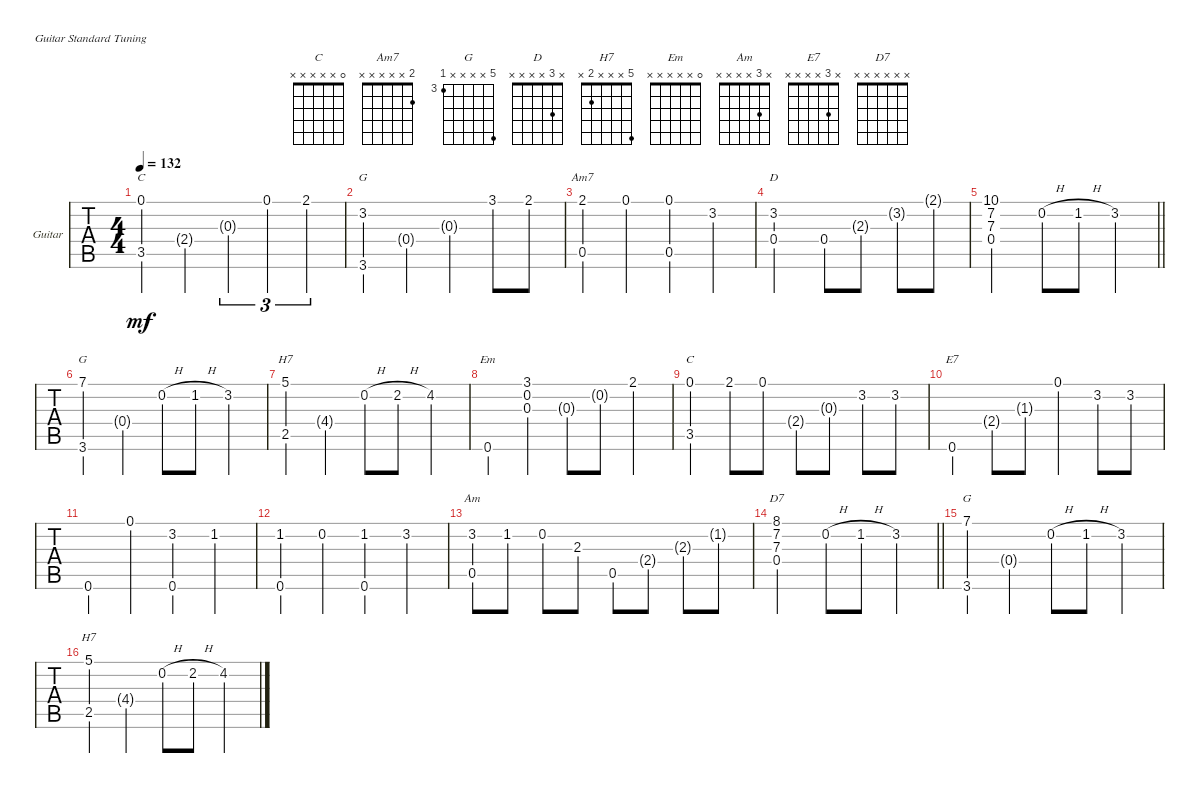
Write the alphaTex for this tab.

\defaultSystemsLayout 4
\bracketExtendMode groupsimilarinstruments
\firstSystemTrackNameOrientation horizontal
\otherSystemsTrackNameOrientation horizontal
\track ("" "Guitar") {instrument acousticguitarsteel}
\staff {tabs}
\tuning (E4 B3 G3 D3 A2 E2)
\chord ("C" x x 9 x x x) {firstfret 9}
\chord ("Am7" 2 x x x x x)
\chord ("G" x 3 x x x x)
\chord ("D" x 3 x x x x)
\chord ("G" 7 x x x x x) {firstfret 7}
\chord ("H7" 5 x x x x x)
\chord ("Em" 0 x x x x x)
\chord ("C" 0 x x x x x)
\chord ("Am" x 3 x x x x)
\chord ("E7" x 3 x x x x)
\chord ("D7" x x x x x x)
\chord ("G" 7 x x x x 3) {firstfret 3}
\chord ("H7" 5 x x x 2 x)
\ts (4 4)
\tempo 132
\clef g2
\ks a
(0.1 3.5).4{ch "C" dy mf} 2.4{g}.4 0.3{g}.4{tu (3 2)} 0.1.4{tu (3 2)} 2.1.4{tu (3 2)} |
(3.2 3.6).4{ch "G"} 0.4{g}.4 0.3{g}.4 3.1.8 2.1.8 |
(2.1 0.5).4{ch "Am7"} 0.1.4 (0.1 0.5).4 3.2.4 |
(3.2 0.4).2{ch "D"} 0.4.8 2.3{g}.8 3.2{g}.8 2.1{g}.8 |
\barLineRight lightlight
(10.1 7.3 7.2 0.4).2 0.2{h}.8 1.2{h}.8 3.2.4 |
(7.1 3.6).4{ch "G"} 0.4{g}.4 0.2{h}.8 1.2{h}.8 3.2.4 |
(5.1 2.5).4{ch "H7"} 4.4{g}.4 0.2{h}.8 2.2{h}.8 4.2.4 |
0.6.4{ch "Em"} (3.1 0.2 0.3).4 0.3{g}.8 0.2{g}.8 2.1.4 |
(0.1 3.5).4{ch "C"} 2.1.8 0.1.8 2.4{g}.8 0.3{g}.8 3.2.8 3.2.8 |
0.6.4{ch "E7"} 2.4{g}.8 1.3{g}.8 0.1.4 3.2.8 3.2.8 |
0.6.4 0.1.4 (3.2 0.6).4 1.2.4 |
(1.2 0.6).4 0.2.4 (1.2 0.6).4 3.2.4 |
(3.2 0.5).8{ch "Am" legatoorigin} 1.2.8{legatoorigin} 0.2.8{legatoorigin} 2.3.8 0.5.8 2.4{g}.8 2.3{g}.8 1.2{g}.8 |
\barLineRight lightlight
(0.4 7.2 7.3 8.1).2{ch "D7"} 0.2{h}.8 1.2{h}.8 3.2.4 |
(7.1 3.6).4{ch "G"} 0.4{g}.4 0.2{h}.8 1.2{h}.8 3.2.4 |
(5.1 2.5).4{ch "H7"} 4.4{g}.4 0.2{h}.8 2.2{h}.8 4.2.4
